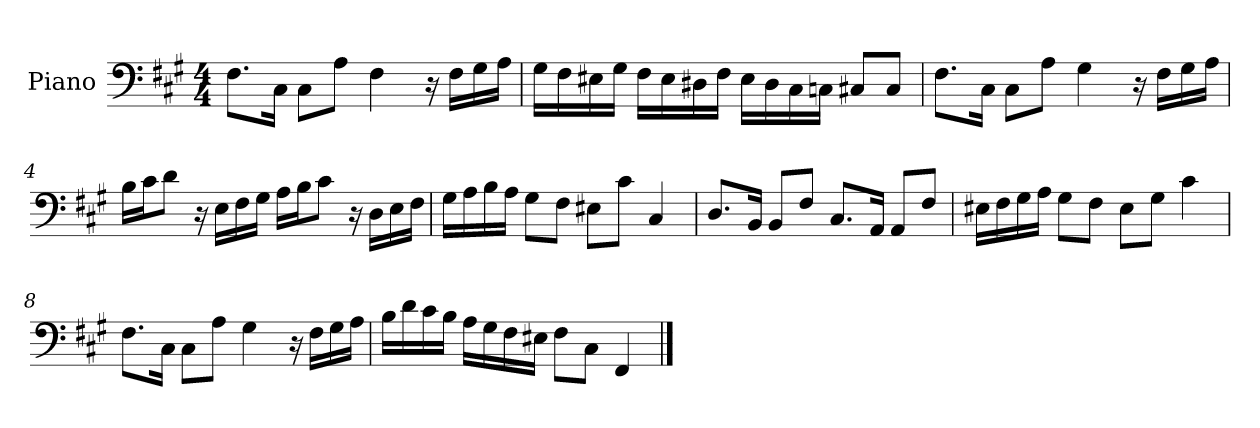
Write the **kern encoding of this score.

**kern
*part1
*staff1
*I"Piano
*I'Pno.
*clefF4
*k[f#c#g#]
*M4/4
*MM120
=1
8.F#\L
16C#\Jk
8C#\L
8A\J
4F#\
16r
16F#\LL
16G#\
16A\JJ
=2
16G#\LL
16F#\
16E#X\
16G#\JJ
16F#\LL
16E#\
16D#X\
16F#\JJ
16E#\LL
16D#\
16C#\
16Cn\JJ
8C#X/L
8C#/J
=3
8.F#\L
16C#\Jk
8C#\L
8A\J
4G#\
16r
16F#\LL
16G#\
16A\JJ
!!LO:LB:g=z
=4
16B\LL
16c#\J
8d\J
16r
16E\LL
16F#\
16G#\JJ
16A\LL
16B\J
8c#\J
16r
16D\LL
16E\
16F#\JJ
=5
16G#\LL
16A\
16B\
16A\JJ
8G#\L
8F#\J
8E#X\L
8c#\J
4C#/
=6
8.D/L
16BB/Jk
8BB/L
8F#/J
8.C#/L
16AA/Jk
8AA/L
8F#/J
=7
16E#X\LL
16F#\
16G#\
16A\JJ
8G#\L
8F#\J
8E#\L
8G#\J
4c#\
!!LO:LB:g=z
=8
8.F#\L
16C#\Jk
8C#\L
8A\J
4G#\
16r
16F#\LL
16G#\
16A\JJ
=9
16B\LL
16d\
16c#\
16B\JJ
16A\LL
16G#\
16F#\
16E#X\JJ
8F#\L
8C#\J
4FF#/
==
*-
